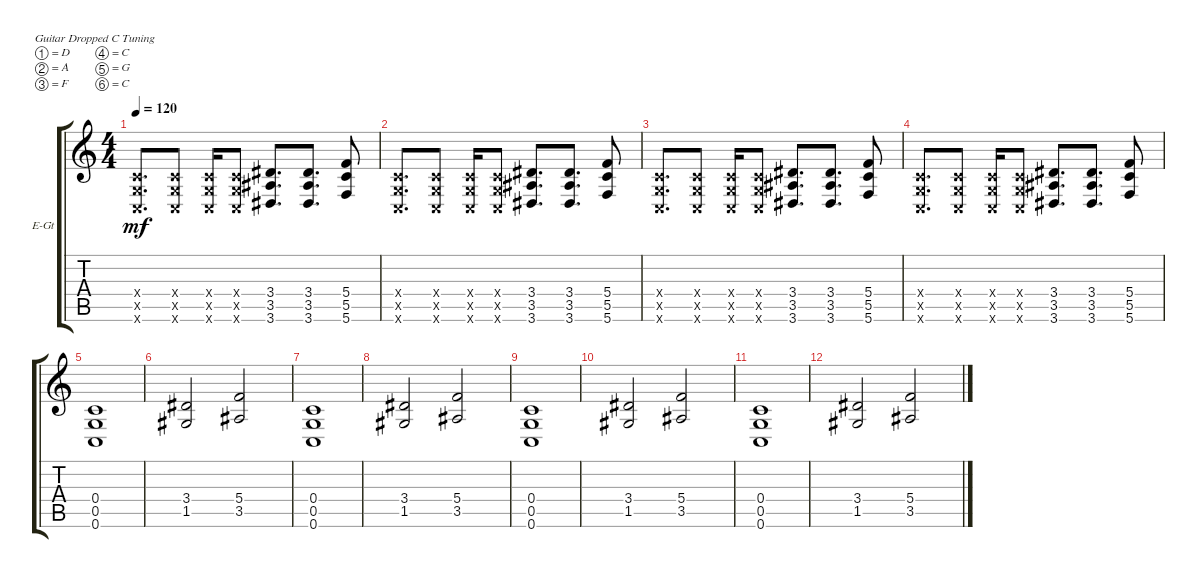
\defaultSystemsLayout 4
\bracketExtendMode groupsimilarinstruments
\firstSystemTrackNameOrientation horizontal
\otherSystemsTrackNameOrientation horizontal
\track ("Aoi II" "E-Gt") {instrument distortionguitar}
\staff {score tabs}
\tuning (D4 A3 F3 C3 G2 C2)
\ts (4 4)
\tempo 120
\clef g2
\ks c
(0.6{x} 0.5{x} 0.4{x}).8{d dy mf} (0.5{x} 0.6{x} 0.4{x}).8 (0.6{x} 0.5{x} 0.4{x}).16 (0.5{x} 0.6{x} 0.4{x}).8 (3.6 3.5 3.4).8{d} (3.6 3.5 3.4).8{d} (5.6 5.5 5.4).8 |
(0.6{x} 0.5{x} 0.4{x}).8{d} (0.5{x} 0.6{x} 0.4{x}).8 (0.6{x} 0.5{x} 0.4{x}).16 (0.5{x} 0.6{x} 0.4{x}).8 (3.6 3.5 3.4).8{d} (3.6 3.5 3.4).8{d} (5.6 5.5 5.4).8 |
(0.6{x} 0.5{x} 0.4{x}).8{d} (0.5{x} 0.6{x} 0.4{x}).8 (0.6{x} 0.5{x} 0.4{x}).16 (0.5{x} 0.6{x} 0.4{x}).8 (3.6 3.5 3.4).8{d} (3.6 3.5 3.4).8{d} (5.6 5.5 5.4).8 |
(0.6{x} 0.5{x} 0.4{x}).8{d} (0.5{x} 0.6{x} 0.4{x}).8 (0.6{x} 0.5{x} 0.4{x}).16 (0.5{x} 0.6{x} 0.4{x}).8 (3.6 3.5 3.4).8{d} (3.6 3.5 3.4).8{d} (5.6 5.5 5.4).8 |
(0.6 0.5 0.4).1 |
(1.5 3.4).2 (3.5 5.4).2 |
(0.6 0.5 0.4).1 |
(1.5 3.4).2 (3.5 5.4).2 |
(0.6 0.5 0.4).1 |
(1.5 3.4).2 (3.5 5.4).2 |
(0.6 0.5 0.4).1 |
(1.5 3.4).2 (3.5 5.4).2
